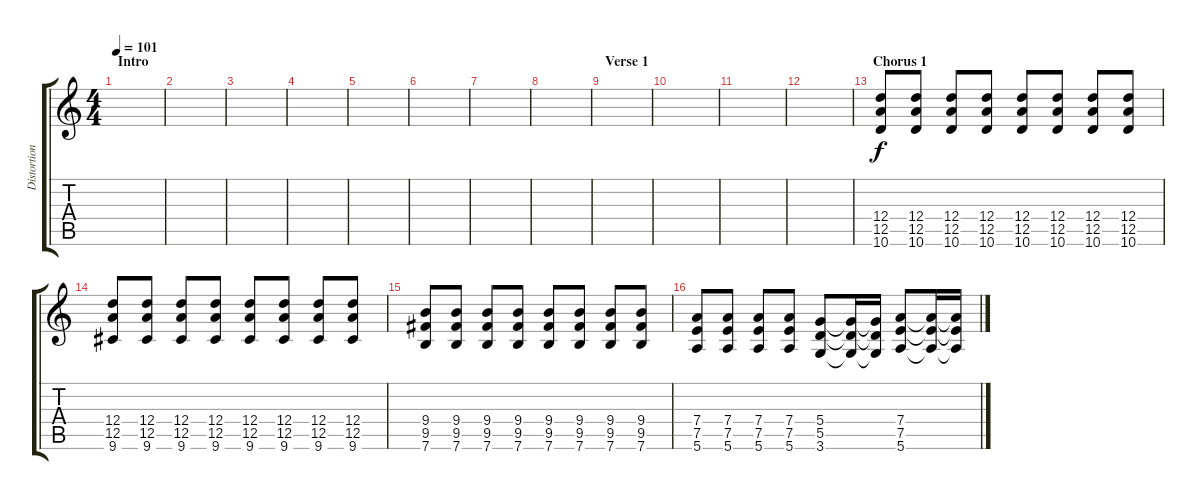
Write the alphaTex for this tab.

\track ("Distortion Guitar" "Distortion") {instrument distortionguitar}
\staff {score tabs}
\tuning (E4 B3 G3 D3 A2 E2) {hide}
\ts (4 4)
\section ("" "Intro")
\tempo 101
\clef g2
\ks c
|
|
|
|
|
|
|
|
\section ("" "Verse 1")
|
|
|
|
\section ("" "Chorus 1")
(12.4 12.5 10.6).8 (12.4 12.5 10.6).8 (12.4 12.5 10.6).8 (12.4 12.5 10.6).8 (12.4 12.5 10.6).8 (12.4 12.5 10.6).8 (12.4 12.5 10.6).8 (12.4 12.5 10.6).8 |
(12.4 12.5 9.6).8 (12.4 12.5 9.6).8 (12.4 12.5 9.6).8 (12.4 12.5 9.6).8 (12.4 12.5 9.6).8 (12.4 12.5 9.6).8 (12.4 12.5 9.6).8 (12.4 12.5 9.6).8 |
(9.4 9.5 7.6).8 (9.4 9.5 7.6).8 (9.4 9.5 7.6).8 (9.4 9.5 7.6).8 (9.4 9.5 7.6).8 (9.4 9.5 7.6).8 (9.4 9.5 7.6).8 (9.4 9.5 7.6).8 |
(7.4 7.5 5.6).8 (7.4 7.5 5.6).8 (7.4 7.5 5.6).8 (7.4 7.5 5.6).8 (5.4 5.5 3.6).8 (5.4{t} 5.5{t} 3.6{t}).16 (5.4{t} 5.5{t} 3.6{t}).16 (7.4 7.5 5.6).8 (7.4{t} 7.5{t} 5.6{t}).16 (7.4{t} 7.5{t} 5.6{t}).16
